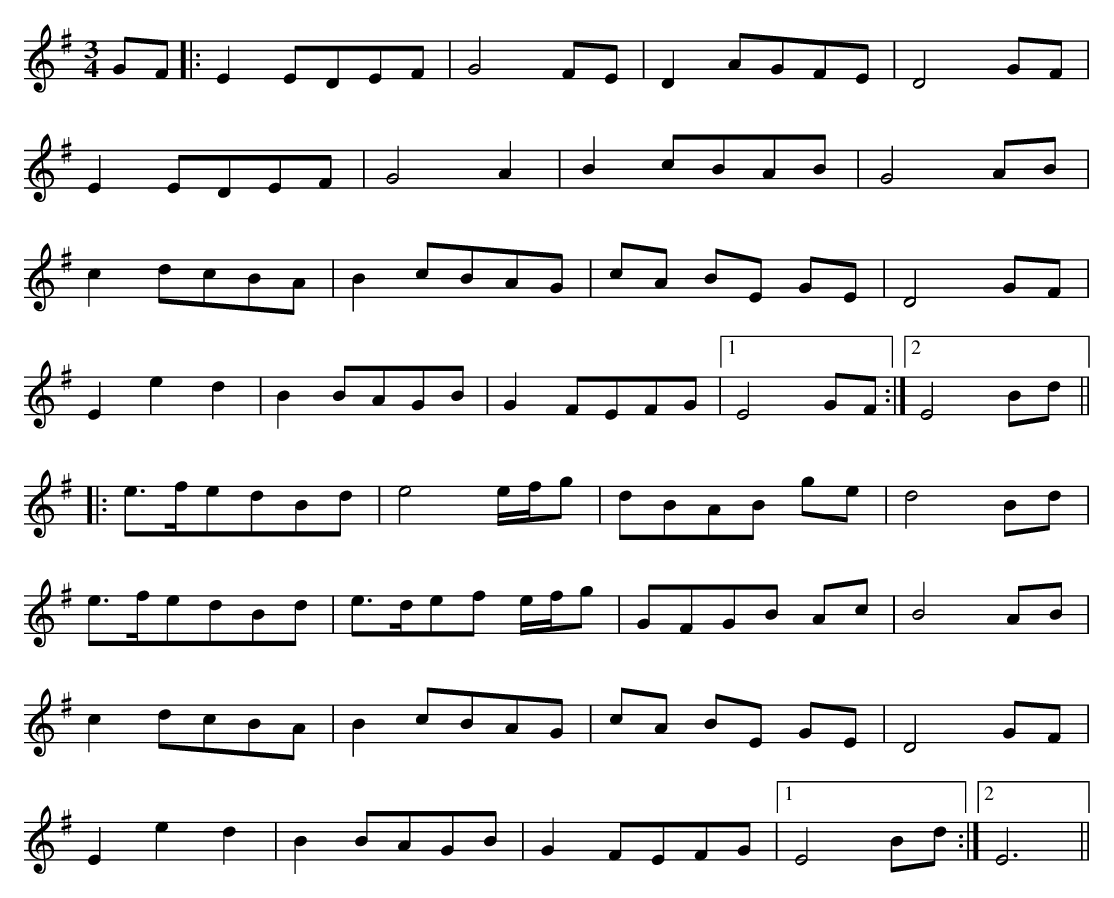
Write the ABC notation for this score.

X:1
M:3/4
K:Emin
GF|: E2 EDEF| G4 FE| D2 AGFE| D4 GF|
 E2 EDEF| G4 A2| B2 cBAB| G4 AB|
 c2 dcBA| B2 cBAG| cA BE GE| D4 GF|
 E2 e2 d2| B2 BAGB| G2 FEFG|1 E4 GF:|2 E4 Bd||
|: e>fedBd| e4 e/f/g| dBAB ge| d4 Bd|
 e>fedBd| e>def e/f/g| GFGB Ac|B4 AB|
 c2 dcBA| B2 cBAG| cA BE GE| D4 GF|
 E2 e2 d2| B2 BAGB| G2 FEFG|1 E4 Bd:|2 E6||
